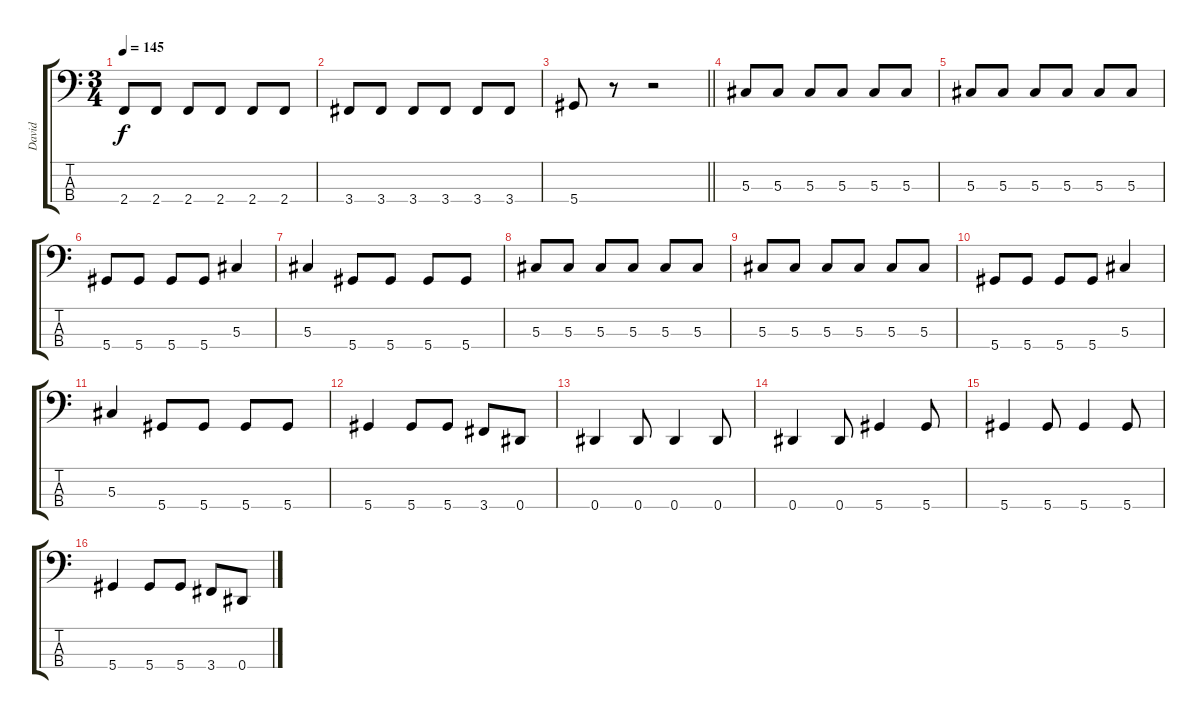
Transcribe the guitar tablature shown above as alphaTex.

\track ("David" "David") {instrument electricbasspick}
\staff {score tabs}
\tuning (Gb2 Db2 Ab1 Eb1) {hide}
\ts (3 4)
\tempo 145
\clef f4
\ks c
2.4.8{dy f} 2.4.8 2.4.8 2.4.8 2.4.8 2.4.8 |
3.4.8 3.4.8 3.4.8 3.4.8 3.4.8 3.4.8 |
\barLineRight lightlight
5.4.8 r.8 r.2 |
5.3.8 5.3.8 5.3.8 5.3.8 5.3.8 5.3.8 |
5.3.8 5.3.8 5.3.8 5.3.8 5.3.8 5.3.8 |
5.4.8 5.4.8 5.4.8 5.4.8 5.3.4 |
5.3.4 5.4.8 5.4.8 5.4.8 5.4.8 |
5.3.8 5.3.8 5.3.8 5.3.8 5.3.8 5.3.8 |
5.3.8 5.3.8 5.3.8 5.3.8 5.3.8 5.3.8 |
5.4.8 5.4.8 5.4.8 5.4.8 5.3.4 |
5.3.4 5.4.8 5.4.8 5.4.8 5.4.8 |
5.4.4 5.4.8 5.4.8 3.4.8 0.4.8 |
0.4.4 0.4.8 0.4.4 0.4.8 |
0.4.4 0.4.8 5.4.4 5.4.8 |
5.4.4 5.4.8 5.4.4 5.4.8 |
5.4.4 5.4.8 5.4.8 3.4.8 0.4.8
